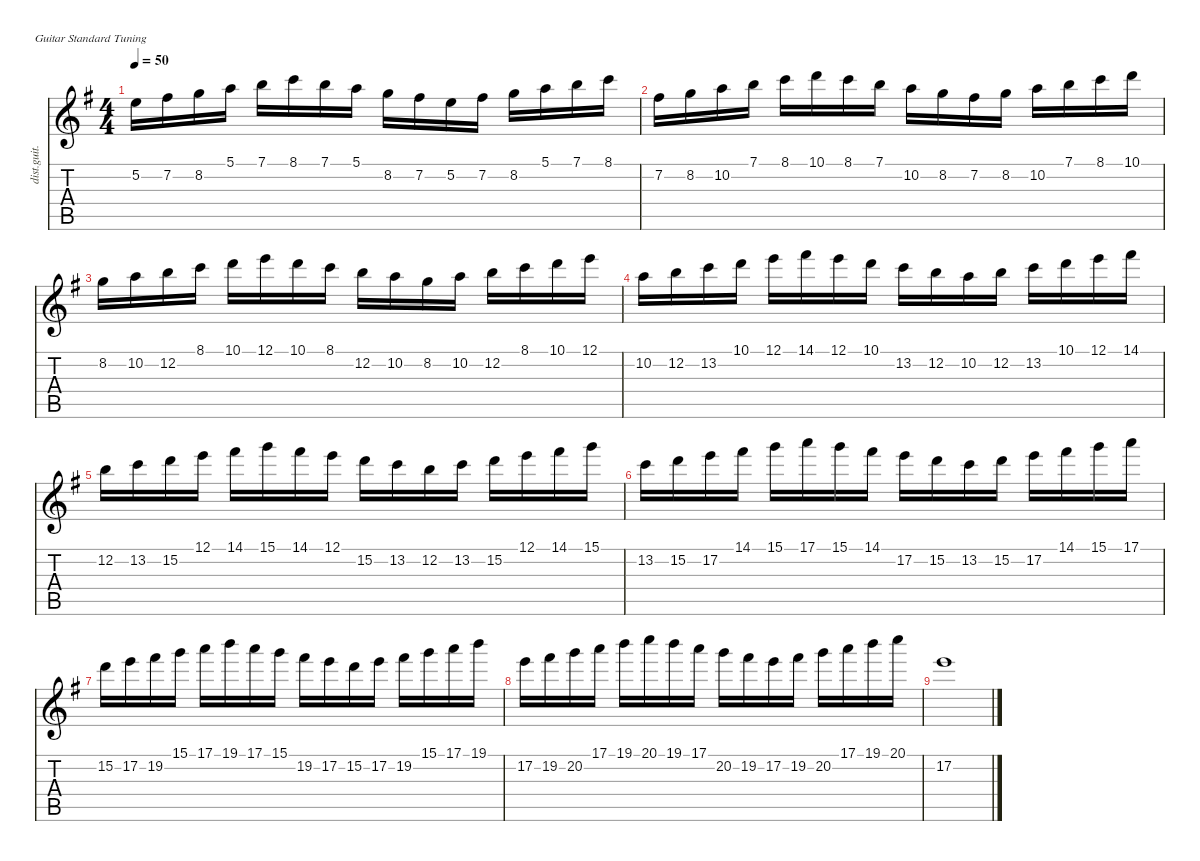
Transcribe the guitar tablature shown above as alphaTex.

\defaultSystemsLayout 4
\hideDynamics
\bracketExtendMode nobrackets
\track ("Distortion Guitar" "dist.guit.") {instrument distortionguitar}
\staff {score tabs}
\tuning (E4 B3 G3 D3 A2 E2)
\ts (4 4)
\tempo 50
\clef g2
\ks g
5.2{acc forcenatural}.16{dy mf instrument distortionguitar beam Down} 7.2{acc #}.16{beam Down} 8.2{acc forcenatural}.16{beam Down} 5.1{acc forcenatural}.16{beam Down} 7.1{acc forcenatural}.16{beam Down} 8.1{acc forcenatural}.16{beam Down} 7.1{acc forcenatural}.16{beam Down} 5.1{acc forcenatural}.16{beam Down} 8.2{acc forcenatural}.16{beam Down} 7.2{acc #}.16{beam Down} 5.2{acc forcenatural}.16{beam Down} 7.2{acc #}.16{beam Down} 8.2{acc forcenatural}.16{beam Down} 5.1{acc forcenatural}.16{beam Down} 7.1{acc forcenatural}.16{beam Down} 8.1{acc forcenatural}.16{beam Down} |
7.2{acc #}.16{beam Down} 8.2{acc forcenatural}.16{beam Down} 10.2{acc forcenatural}.16{beam Down} 7.1{acc forcenatural}.16{beam Down} 8.1{acc forcenatural}.16{beam Down} 10.1{acc forcenatural}.16{beam Down} 8.1{acc forcenatural}.16{beam Down} 7.1{acc forcenatural}.16{beam Down} 10.2{acc forcenatural}.16{beam Down} 8.2{acc forcenatural}.16{beam Down} 7.2{acc #}.16{beam Down} 8.2{acc forcenatural}.16{beam Down} 10.2{acc forcenatural}.16{beam Down} 7.1{acc forcenatural}.16{beam Down} 8.1{acc forcenatural}.16{beam Down} 10.1{acc forcenatural}.16{beam Down} |
8.2{acc forcenatural}.16{beam Down} 10.2{acc forcenatural}.16{beam Down} 12.2{acc forcenatural}.16{beam Down} 8.1{acc forcenatural}.16{beam Down} 10.1{acc forcenatural}.16{beam Down} 12.1{acc forcenatural}.16{beam Down} 10.1{acc forcenatural}.16{beam Down} 8.1{acc forcenatural}.16{beam Down} 12.2{acc forcenatural}.16{beam Down} 10.2{acc forcenatural}.16{beam Down} 8.2{acc forcenatural}.16{beam Down} 10.2{acc forcenatural}.16{beam Down} 12.2{acc forcenatural}.16{beam Down} 8.1{acc forcenatural}.16{beam Down} 10.1{acc forcenatural}.16{beam Down} 12.1{acc forcenatural}.16{beam Down} |
10.2{acc forcenatural}.16{beam Down} 12.2{acc forcenatural}.16{beam Down} 13.2{acc forcenatural}.16{beam Down} 10.1{acc forcenatural}.16{beam Down} 12.1{acc forcenatural}.16{beam Down} 14.1{acc #}.16{beam Down} 12.1{acc forcenatural}.16{beam Down} 10.1{acc forcenatural}.16{beam Down} 13.2{acc forcenatural}.16{beam Down} 12.2{acc forcenatural}.16{beam Down} 10.2{acc forcenatural}.16{beam Down} 12.2{acc forcenatural}.16{beam Down} 13.2{acc forcenatural}.16{beam Down} 10.1{acc forcenatural}.16{beam Down} 12.1{acc forcenatural}.16{beam Down} 14.1{acc #}.16{beam Down} |
12.2{acc forcenatural}.16{beam Down} 13.2{acc forcenatural}.16{beam Down} 15.2{acc forcenatural}.16{beam Down} 12.1{acc forcenatural}.16{beam Down} 14.1{acc #}.16{beam Down} 15.1{acc forcenatural}.16{beam Down} 14.1{acc #}.16{beam Down} 12.1{acc forcenatural}.16{beam Down} 15.2{acc forcenatural}.16{beam Down} 13.2{acc forcenatural}.16{beam Down} 12.2{acc forcenatural}.16{beam Down} 13.2{acc forcenatural}.16{beam Down} 15.2{acc forcenatural}.16{beam Down} 12.1{acc forcenatural}.16{beam Down} 14.1{acc #}.16{beam Down} 15.1{acc forcenatural}.16{beam Down} |
13.2{acc forcenatural}.16{beam Down} 15.2{acc forcenatural}.16{beam Down} 17.2{acc forcenatural}.16{beam Down} 14.1{acc #}.16{beam Down} 15.1{acc forcenatural}.16{beam Down} 17.1{acc forcenatural}.16{beam Down} 15.1{acc forcenatural}.16{beam Down} 14.1{acc #}.16{beam Down} 17.2{acc forcenatural}.16{beam Down} 15.2{acc forcenatural}.16{beam Down} 13.2{acc forcenatural}.16{beam Down} 15.2{acc forcenatural}.16{beam Down} 17.2{acc forcenatural}.16{beam Down} 14.1{acc #}.16{beam Down} 15.1{acc forcenatural}.16{beam Down} 17.1{acc forcenatural}.16{beam Down} |
15.2{acc forcenatural}.16{beam Down} 17.2{acc forcenatural}.16{beam Down} 19.2{acc #}.16{beam Down} 15.1{acc forcenatural}.16{beam Down} 17.1{acc forcenatural}.16{beam Down} 19.1{acc forcenatural}.16{beam Down} 17.1{acc forcenatural}.16{beam Down} 15.1{acc forcenatural}.16{beam Down} 19.2{acc #}.16{beam Down} 17.2{acc forcenatural}.16{beam Down} 15.2{acc forcenatural}.16{beam Down} 17.2{acc forcenatural}.16{beam Down} 19.2{acc #}.16{beam Down} 15.1{acc forcenatural}.16{beam Down} 17.1{acc forcenatural}.16{beam Down} 19.1{acc forcenatural}.16{beam Down} |
17.2{acc forcenatural}.16{beam Down} 19.2{acc #}.16{beam Down} 20.2{acc forcenatural}.16{beam Down} 17.1{acc forcenatural}.16{beam Down} 19.1{acc forcenatural}.16{beam Down} 20.1{acc forcenatural}.16{beam Down} 19.1{acc forcenatural}.16{beam Down} 17.1{acc forcenatural}.16{beam Down} 20.2{acc forcenatural}.16{beam Down} 19.2{acc #}.16{beam Down} 17.2{acc forcenatural}.16{beam Down} 19.2{acc #}.16{beam Down} 20.2{acc forcenatural}.16{beam Down} 17.1{acc forcenatural}.16{beam Down} 19.1{acc forcenatural}.16{beam Down} 20.1{acc forcenatural}.16{beam Down} |
17.2{acc forcenatural}.1{beam Down}
